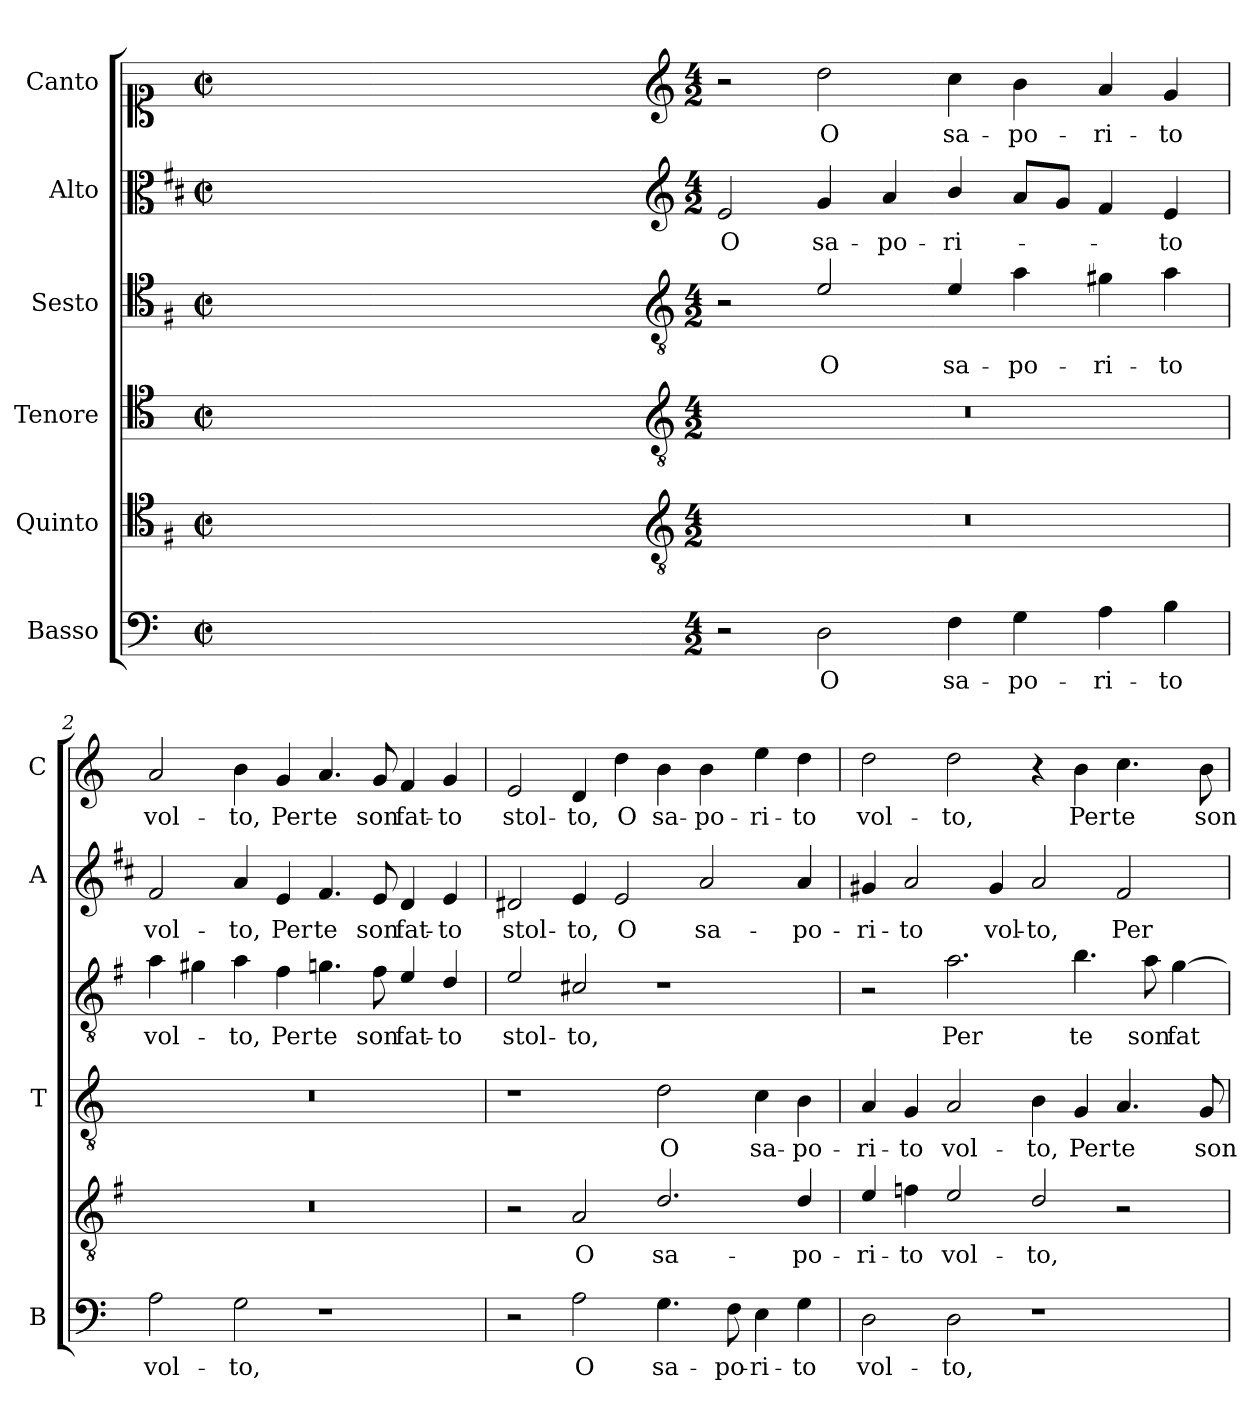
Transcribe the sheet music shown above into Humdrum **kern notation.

**kern	**text	**kern	**text	**kern	**text	**kern	**text	**kern	**text	**kern	**text
*part6	*part6	*part5	*part5	*part4	*part4	*part3	*part3	*part2	*part2	*part1	*part1
*staff6	*staff6	*staff5	*staff5	*staff4	*staff4	*staff3	*staff3	*staff2	*staff2	*staff1	*staff1
*I"Basso	*	*I"Quinto	*	*I"Tenore	*	*I"Sesto	*	*I"Alto	*	*I"Canto	*
*I'B	*	*	*	*I'T	*	*	*	*I'A	*	*I'C	*
*clefF4	*	*clefC4	*	*clefC4	*	*clefC4	*	*clefC3	*	*clefC1	*
*	*	*ITrd4c7	*	*	*	*ITrd4c7	*	*ITrd1c2	*	*	*
*k[]	*	*k[]	*	*k[]	*	*k[]	*	*k[]	*	*k[]	*
*C:	*	*C:	*	*C:	*	*C:	*	*C:	*	*C:	*
*M2/2	*	*M2/2	*	*M2/2	*	*M2/2	*	*M2/2	*	*M2/2	*
*met(c|)	*	*met(c|)	*	*met(c|)	*	*met(c|)	*	*met(c|)	*	*met(c|)	*
=	=	=	=	=	=	=	=	=	=	=	=
1ryy	.	1ryy	.	1ryy	.	1ryy	.	1ryy	.	1ryy	.
=1X-	=1X-	=1X-	=1X-	=1X-	=1X-	=1X-	=1X-	=1X-	=1X-	=1X-	=1X-
4ryy	.	4ryy	.	4ryy	.	4ryy	.	4ryy	.	4ryy	.
4ryy	.	4ryy	.	4ryy	.	4ryy	.	4ryy	.	4ryy	.
4ryy	.	4ryy	.	4ryy	.	4ryy	.	4ryy	.	4ryy	.
4ryy	.	4ryy	.	4ryy	.	4ryy	.	4ryy	.	4ryy	.
=1-	=1-	=1-	=1-	=1-	=1-	=1-	=1-	=1-	=1-	=1-	=1-
*	*	*clefGv2	*	*clefGv2	*	*clefGv2	*	*clefG2	*	*clefG2	*
*M4/2	*	*M4/2	*	*M4/2	*	*M4/2	*	*M4/2	*	*M4/2	*
!	!	!	!	!	!	!	!	!	!LO:LY:b	!	!
2r	.	0r	.	0r	.	2r	.	2d/	O	2r	.
!	!LO:LY:b	!	!	!	!	!	!LO:LY:b	!	!LO:LY:b	!	!LO:LY:b
2D\	O	.	.	.	.	2A/	O	4f/	sa-	2dd\	O
!	!	!	!	!	!	!	!	!	!LO:LY:b	!	!
.	.	.	.	.	.	.	.	4g/	-po-	.	.
!	!LO:LY:b	!	!	!	!	!	!LO:LY:b	!	!LO:LY:b	!	!LO:LY:b
4F\	sa-	.	.	.	.	4A/	sa-	4a/	-ri-	4cc\	sa-
!	!LO:LY:b	!	!	!	!	!	!LO:LY:b	!	!	!	!LO:LY:b
4G\	-po-	.	.	.	.	4d\	-po-	8g/L	.	4b\	-po-
.	.	.	.	.	.	.	.	8f/J	.	.	.
!	!LO:LY:b	!	!	!	!	!	!LO:LY:b	!	!	!	!LO:LY:b
4A\	-ri-	.	.	.	.	4c#X\	-ri-	4e/	.	4a/	-ri-
!	!LO:LY:b	!	!	!	!	!	!LO:LY:b	!	!LO:LY:b	!	!LO:LY:b
4B\	-to	.	.	.	.	4d\	-to	4d/	-to	4g/	-to
=2	=2	=2	=2	=2	=2	=2	=2	=2	=2	=2	=2
!	!LO:LY:b	!	!	!	!	!	!LO:LY:b	!	!LO:LY:b	!	!LO:LY:b
2A\	vol-	0r	.	0r	.	4d\	vol-	2e/	vol-	2a/	vol-
.	.	.	.	.	.	4c#X\	.	.	.	.	.
!	!LO:LY:b	!	!	!	!	!	!LO:LY:b	!	!LO:LY:b	!	!LO:LY:b
2G\	-to,	.	.	.	.	4d\	-to,	4g/	-to,	4b\	-to,
!	!	!	!	!	!	!	!LO:LY:b	!	!LO:LY:b	!	!LO:LY:b
.	.	.	.	.	.	4B\	Per	4d/	Per	4g/	Per
!	!	!	!	!	!	!	!LO:LY:b	!	!LO:LY:b	!	!LO:LY:b
1r	.	.	.	.	.	4.cn\	te	4.e/	te	4.a/	te
!	!	!	!	!	!	!	!LO:LY:b	!	!LO:LY:b	!	!LO:LY:b
.	.	.	.	.	.	8B\	son	8d/	son	8g/	son
!	!	!	!	!	!	!	!LO:LY:b	!	!LO:LY:b	!	!LO:LY:b
.	.	.	.	.	.	4A/	fat-	4c/	fat-	4f/	fat-
!	!	!	!	!	!	!	!LO:LY:b	!	!LO:LY:b	!	!LO:LY:b
.	.	.	.	.	.	4G/	-to	4d/	-to	4g/	-to
=3	=3	=3	=3	=3	=3	=3	=3	=3	=3	=3	=3
!	!	!	!	!	!	!	!LO:LY:b	!	!LO:LY:b	!	!LO:LY:b
2r	.	2r	.	1r	.	2A/	stol-	2c#X/	stol-	2e/	stol-
!	!LO:LY:b	!	!LO:LY:b	!	!	!	!LO:LY:b	!	!LO:LY:b	!	!LO:LY:b
2A\	O	2D/	O	.	.	2F#X/	-to,	4d/	-to,	4d/	-to,
!	!	!	!	!	!	!	!	!	!LO:LY:b	!	!LO:LY:b
.	.	.	.	.	.	.	.	2d/	O	4dd\	O
!	!LO:LY:b	!	!LO:LY:b	!	!LO:LY:b	!	!	!	!	!	!LO:LY:b
4.G\	sa-	2.G/	sa-	2d\	O	1r	.	.	.	4b\	sa-
!	!	!	!	!	!	!	!	!	!LO:LY:b	!	!LO:LY:b
.	.	.	.	.	.	.	.	2g/	sa-	4b\	-po-
!	!LO:LY:b	!	!	!	!	!	!	!	!	!	!
8F\	-po-	.	.	.	.	.	.	.	.	.	.
!	!LO:LY:b	!	!	!	!LO:LY:b	!	!	!	!	!	!LO:LY:b
4E\	-ri-	.	.	4c\	sa-	.	.	.	.	4ee\	-ri-
!	!LO:LY:b	!	!LO:LY:b	!	!LO:LY:b	!	!	!	!LO:LY:b	!	!LO:LY:b
4G\	-to	4G/	-po-	4B\	-po-	.	.	4g/	-po-	4dd\	-to
!!LO:LB:g=z
=4	=4	=4	=4	=4	=4	=4	=4	=4	=4	=4	=4
!	!LO:LY:b	!	!LO:LY:b	!	!LO:LY:b	!	!	!	!LO:LY:b	!	!LO:LY:b
2D\	vol-	4A/	-ri-	4A/	-ri-	2r	.	4f#X/	-ri-	2dd\	vol-
!	!	!	!LO:LY:b	!	!LO:LY:b	!	!	!	!LO:LY:b	!	!
.	.	4B-X\	-to	4G/	-to	.	.	2g/	-to	.	.
!	!LO:LY:b	!	!LO:LY:b	!	!LO:LY:b	!	!LO:LY:b	!	!	!	!LO:LY:b
2D\	-to,	2A/	vol-	2A/	vol-	2.d\	Per	.	.	2dd\	-to,
!	!	!	!	!	!	!	!	!	!LO:LY:b	!	!
.	.	.	.	.	.	.	.	4f#/	vol-	.	.
!	!	!	!LO:LY:b	!	!LO:LY:b	!	!	!	!LO:LY:b	!	!
1r	.	2G/	-to,	4B\	-to,	.	.	2g/	-to,	4r	.
!	!	!	!	!	!LO:LY:b	!	!LO:LY:b	!	!	!	!LO:LY:b
.	.	.	.	4G/	Per	4.e\	te	.	.	4b\	Per
!	!	!	!	!	!LO:LY:b	!	!	!	!LO:LY:b	!	!LO:LY:b
.	.	2r	.	4.A/	te	.	.	2e/	Per	4.cc\	te
!	!	!	!	!	!	!	!LO:LY:b	!	!	!	!
.	.	.	.	.	.	8d\	son	.	.	.	.
!	!	!	!	!	!	!	!LO:LY:b	!	!	!	!
.	.	.	.	.	.	[4c\	fat-	.	.	.	.
!	!	!	!	!	!LO:LY:b	!	!	!	!	!	!LO:LY:b
.	.	.	.	8G/	son	.	.	.	.	8b\	son
=	=	=	=	=	=	=	=	=	=	=	=
*-	*-	*-	*-	*-	*-	*-	*-	*-	*-	*-	*-
